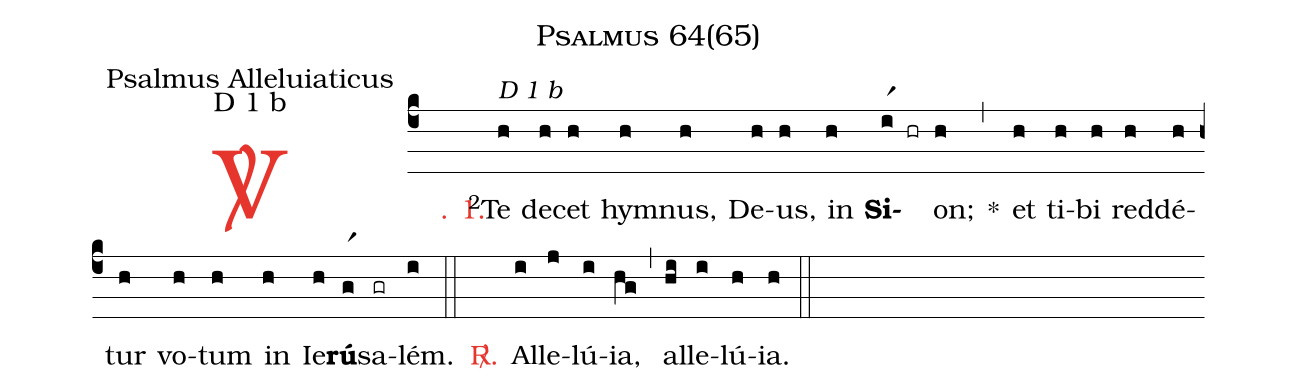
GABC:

name: Psalmus 64(65);
office-part: Psalmus Alleluiaticus;
mode: D 1 b;
%%
(c4)

<c><sp>V/</sp>. 1.</c>() <v>\VSup{2}</v>Te(h[alt:D 1 b]) de(h)cet(h) hym(h)nus,(h) De(h)us,(h) in(h) <b>Si</b>(ir1 hr)on;(h) *(,) et(h) ti(h)bi(h) red(h)dé(h)tur(h) vo(h)tum(h) in(h) Ie(h)<b>rú</b>(gr1)sa(gr)lém.(i) (::)

<nlba><c><sp>R/</sp>.</c>() Al</nlba>(i)le(j)lú(i)ia,(hg) (,) al(hi)le(i)lú(h)ia.(h) (::)
